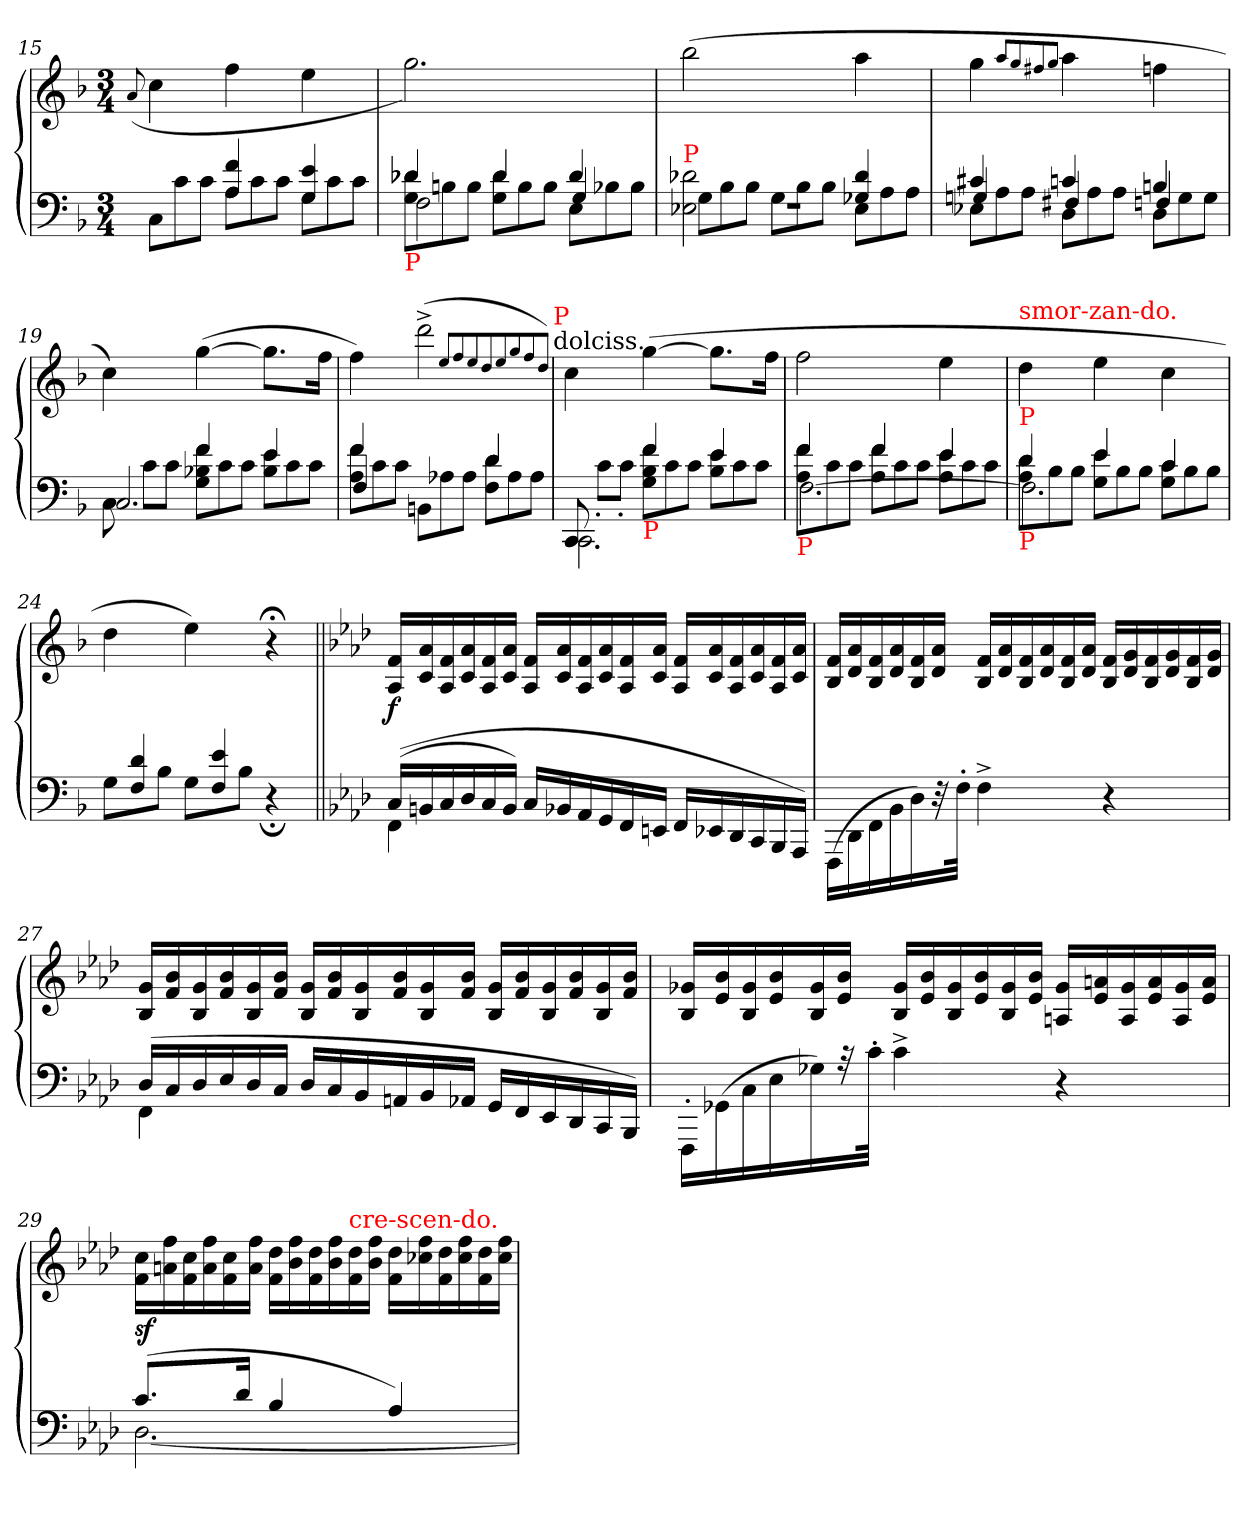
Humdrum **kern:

**kern	**kern	**dynam
*part1	*part1	*part1
*staff2	*staff1	*staff1/2
*clefF4	*clefG2	*
*k[b-]	*k[b-]	*
*F:	*F:	*
*M3/4	*M3/4	*
=15	=15	=15
.	(>8qqa/	.
*^	*	*
*	*Xtuplet	*	*
4ryy	12CL	4cc	.
.	12c	.	.
.	12cJ	.	.
4A 4f	12AL	4ff	.
.	12c	.	.
.	12cJ	.	.
4G 4e	12GL	4ee	.
.	12c	.	.
.	12cJ	.	.
=16	=16	=16	=16
*	*^	*	*
!LO:TX:b:color=red:t=P	!	!	!	!
4d-X	12G 12d-XL	2F\	2.gg)	.
.	12Bn	.	.	.
.	12BJ	.	.	.
4d-	12G 12d-L	.	.	.
.	12B	.	.	.
.	12BJ	.	.	.
4d-	12EL	4G/	.	.
.	12B-X	.	.	.
.	12B-J	.	.	.
=17	=17	=17	=17	=17
!LO:TX:a:color=red:t=P	!	!	!	!
2d-X\ 2E-X\	12GL	2.r	(2bb-	.
.	12B-	.	.	.
.	12B-J	.	.	.
.	12GL	.	.	.
.	12B-	.	.	.
.	12B-J	.	.	.
4d- 4G-X	12E-L	.	4aa	.
.	12A	.	.	.
.	12AJ	.	.	.
=18	=18	=18	=18	=18
4c#X	12E-XL	4Gn/	4gg	.
.	12A	.	.	.
.	12AJ	.	.	.
.	.	.	8qaa/L	.
.	.	.	8qgg/	.
.	.	.	8qff#X/	.
.	.	.	8qgg/J	.
4cn	12DL	4F#X/	4aa	.
.	12A	.	.	.
.	12AJ	.	.	.
4Bn	12DL	4Fn/	4ffn	.
.	12G	.	.	.
.	12GJ	.	.	.
*	*v	*v	*	*
=19	=19	=19	=19
!	!LO:N:vis=2.	!	!
*^	*^	*	*
4ryy	12C	2.C/	4ryy	4cc)	.
.	12cL	.	.	.	.
.	12cJ	.	.	.	.
4f/	12B-X 12G 12fL	.	4ryy	([4gg	.
.	12c	.	.	.	.
.	12cJ	.	.	.	.
4e/	12B- 12eL	.	4ryy	8.ggL]	.
.	12c	.	.	.	.
.	12cJ	.	.	.	.
.	.	.	.	16ffJk	.
*	*	*v	*v	*	*
=20	=20	=20	=20	=20
4f	12f 12AL	4F/	4ff)	.
.	12c	.	.	.
.	12cJ	.	.	.
4ryy	12BBnL	2ryy	(2ddd^	.
.	12A-X	.	.	.
.	12A-J	.	.	.
4d	12F 12dL	.	.	.
.	12A-	.	.	.
.	12A-J	.	.	.
*v	*v	*v	*	*
.	8qee/L	.
.	8qff/	.
.	8qee/	.
.	8qdd/	.
.	8qee/	.
.	8qgg/	.
.	8qff/	.
.	8qdd/J)	.
!	!LO:TX:a:t=dolciss.	!
!	!LO:TX:a:color=red:t=P	!
=21	=21	=21
*^	*	*
!	!LO:N:vis=2.	!	!
*^	*^	*	*
4ryy	12CC/	2.CC\	4ryy	4cc	.
.	12c'>\L	.	.	.	.
.	12c'>\J	.	.	.	.
!LO:TX:b:color=red:t=P	!	!	!	!	!
4f/	12f 12B- 12GL	.	4ryy	(>[4gg	.
.	12c	.	.	.	.
.	12cJ	.	.	.	.
4e/	12B- 12eL	.	4ryy	8.ggL]	.
.	12c	.	.	.	.
.	12cJ	.	.	.	.
.	.	.	.	16ffJk	.
*	*	*v	*v	*	*
=22	=22	=22	=22	=22
!LO:TX:b:color=red:t=P	!	!	!	!
4f	12A 12fL	[2.F\	2ff	.
.	12c	.	.	.
.	12cJ	.	.	.
4f	12A 12fL	.	.	.
.	12c	.	.	.
.	12cJ	.	.	.
4e	12A 12eL	.	4ee	.
.	12c	.	.	.
.	12cJ	.	.	.
=23	=23	=23	=23	=23
!	!	!	!LO:TX:a:color=red:t=smor-zan-do.	!
!LO:TX:b:color=red:t=P	!	!	!	!
!LO:TX:a:color=red:t=P	!	!	!	!
4d	12A 12dL	2.F\]	4dd	.
.	12B-	.	.	.
.	12B-J	.	.	.
4e	12G 12eL	.	4ee	.
.	12B-	.	.	.
.	12B-J	.	.	.
4c	12G 12cL	.	4cc	.
.	12B-	.	.	.
.	12B-J	.	.	.
=24	=24	=24	=24	=24
12ryy	12GL	4ryy	4dd	.
6F 6d	12ryy	.	.	.
.	12B-J	.	.	.
12ryy	12GL	4ryy	4ee)	.
6e 6F	12ryy	.	.	.
.	12B-J	.	.	.
4ryy	4r;	4ryy	4r;<	.
*v	*v	*v	*	*
=25||	=25||	=25||
*k[b-e-a-d-]	*k[b-e-a-d-]	*
*^	*	*
*	*	*Xtuplet	*
(<(<24CLL	4FF	24f 24A-LL	f
24BBn	.	24a- 24c	.
24C	.	24f 24A-	.
24D-	.	24a- 24c	.
24C	.	24f 24A-	.
24BBJJ)	.	24a- 24cJJ	.
24CLL	2ryy	24f 24A-LL	.
24BB-X	.	24a- 24c	.
24AA-	.	24f 24A-	.
24GG	.	24a- 24c	.
24FF	.	24f 24A-	.
24EEnJJ	.	24a- 24cJJ	.
24FFLL	.	24f 24A-LL	.
24EE-X	.	24a- 24c	.
24DD-	.	24f 24A-	.
24CC	.	24a- 24c	.
24BBB-	.	24f 24A-	.
24AAA-JJ)	.	24a- 24cJJ	.
*v	*v	*	*
=26	=26	=26
(>24FFF\LL	24f 24B-LL	.
24DD-	24a- 24d-	.
24FF	24f 24B-	.
24BB-	24a- 24d-	.
24D-)	24f 24B-	.
48r	24a- 24d-JJ	.
48F'JJk	.	.
4F^	24f 24B-LL	.
.	24a- 24d-	.
.	24f 24B-	.
.	24a- 24d-	.
.	24f 24B-	.
.	24a- 24d-JJ	.
4r	24f 24B-LL	.
.	24g 24d-	.
.	24f 24B-	.
.	24g 24d-	.
.	24f 24B-	.
.	24g 24d-JJ	.
=27	=27	=27
*^	*	*
(<24D-LL	4FF	24g 24B-LL	.
24C	.	24b- 24f	.
24D-	.	24g 24B-	.
24E-	.	24b- 24f	.
24D-	.	24g 24B-	.
24CJJ	.	24b- 24fJJ	.
24D-LL	2ryy	24g 24B-LL	.
24C	.	24b- 24f	.
24BB-	.	24g 24B-	.
24AAn	.	24b- 24f	.
24BB-	.	24g 24B-	.
24AA-XJJ	.	24b- 24fJJ	.
24GGLL	.	24g 24B-LL	.
24FF	.	24b- 24f	.
24EE-	.	24g 24B-	.
24DD-	.	24b- 24f	.
24CC	.	24g 24B-	.
24BBB-JJ)	.	24b- 24fJJ	.
*v	*v	*	*
=28	=28	=28
24FFF'\LL	24g-X 24B-LL	.
(>24GG-X	24b- 24e-	.
24C	24g- 24B-	.
24E-	24b- 24e-	.
24G-X)	24g- 24B-	.
48r	24b- 24e-JJ	.
48c'JJk	.	.
4c^	24g- 24B-LL	.
.	24b- 24e-	.
.	24g- 24B-	.
.	24b- 24e-	.
.	24g- 24B-	.
.	24b- 24e-JJ	.
4r	24g- 24AnLL	.
.	24an 24e-	.
.	24g- 24A	.
.	24a 24e-	.
.	24g- 24A	.
.	24a 24e-JJ	.
=29	=29	=29
*^	*	*
(<8.cL	[2.D-	24cc 24fLL	sf
.	.	24ff 24an	.
.	.	24cc 24f	.
.	.	24ff 24a	.
.	.	24cc 24f	.
16d-Jk	.	.	.
.	.	24ff 24aJJ	.
4B-	.	24dd- 24fLL	.
.	.	24ff 24b-	.
.	.	24dd- 24f	.
.	.	24ff 24b-	.
!	!	!LO:TX:a:color=red:t=cre-scen-do.	!
.	.	24dd- 24f	.
.	.	24ff 24b-JJ	.
4A-)	.	24dd- 24fLL	.
.	.	24ff 24cc-X	.
.	.	24dd- 24f	.
.	.	24ff 24cc-	.
.	.	24dd- 24f	.
.	.	24ff 24cc-JJ	.
*v	*v	*	*
=	=	=
*-	*-	*-
